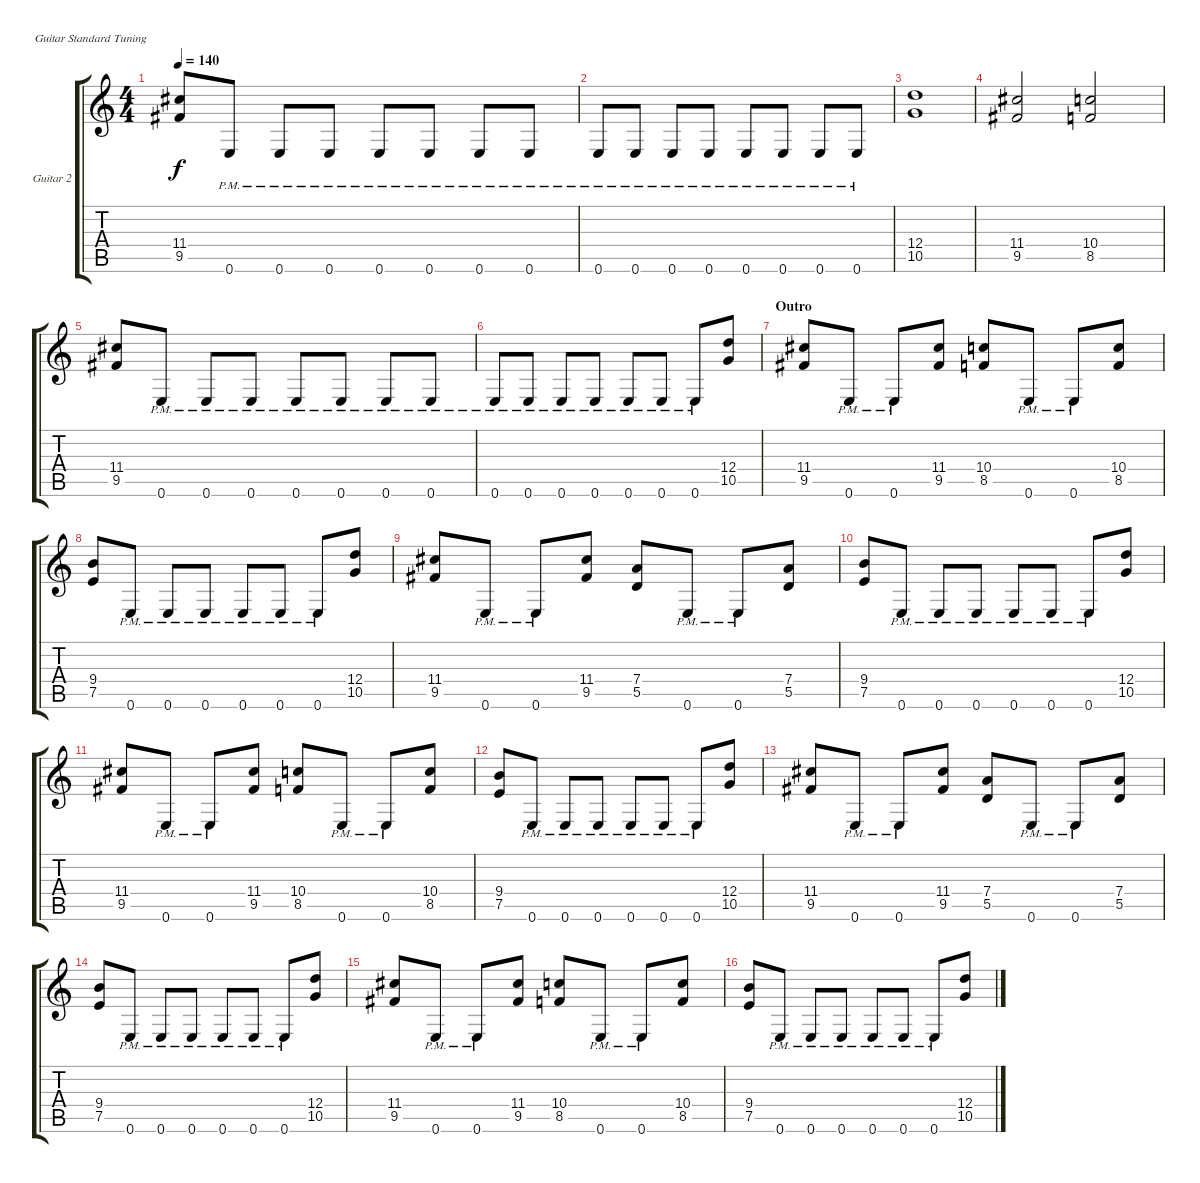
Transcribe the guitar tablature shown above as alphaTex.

\defaultSystemsLayout 4
\bracketExtendMode groupsimilarinstruments
\firstSystemTrackNameOrientation horizontal
\otherSystemsTrackNameOrientation horizontal
\track ("Guitar 2" "Guitar 2") {instrument distortionguitar}
\staff {score tabs}
\tuning (E4 B3 G3 D3 A2 E2)
\ts (4 4)
\tempo 140
\clef g2
\scale
0.333333
\ks c
(11.4 9.5).8{dy f} 0.6{pm}.8 0.6{pm}.8 0.6{pm}.8 0.6{pm}.8 0.6{pm}.8 0.6{pm}.8 0.6{pm}.8 |
\scale
0.333333 0.6{pm}.8 0.6{pm}.8 0.6{pm}.8 0.6{pm}.8 0.6{pm}.8 0.6{pm}.8 0.6{pm}.8 0.6{pm}.8 |
\scale
0.333333 (12.4 10.5).1 |
\scale
0.333333 (11.4 9.5).2 (10.4 8.5).2 |
\scale
0.333333 (11.4 9.5).8 0.6{pm}.8 0.6{pm}.8 0.6{pm}.8 0.6{pm}.8 0.6{pm}.8 0.6{pm}.8 0.6{pm}.8 |
\scale
0.333333 0.6{pm}.8 0.6{pm}.8 0.6{pm}.8 0.6{pm}.8 0.6{pm}.8 0.6{pm}.8 0.6{pm}.8 (12.4 10.5).8 |
\section ("" "Outro")
\scale
0.333333 (11.4 9.5).8 0.6{pm}.8 0.6{pm}.8 (11.4 9.5).8 (10.4 8.5).8 0.6{pm}.8 0.6{pm}.8 (10.4 8.5).8 |
\scale
0.333333 (9.4 7.5).8 0.6{pm}.8 0.6{pm}.8 0.6{pm}.8 0.6{pm}.8 0.6{pm}.8 0.6{pm}.8 (12.4 10.5).8 |
\scale
0.333333 (11.4 9.5).8 0.6{pm}.8 0.6{pm}.8 (11.4 9.5).8 (7.4 5.5).8 0.6{pm}.8 0.6{pm}.8 (7.4 5.5).8 |
\scale
0.333333 (9.4 7.5).8 0.6{pm}.8 0.6{pm}.8 0.6{pm}.8 0.6{pm}.8 0.6{pm}.8 0.6{pm}.8 (12.4 10.5).8 |
\scale
0.333333 (11.4 9.5).8 0.6{pm}.8 0.6{pm}.8 (11.4 9.5).8 (10.4 8.5).8 0.6{pm}.8 0.6{pm}.8 (10.4 8.5).8 |
\scale
0.333333 (9.4 7.5).8 0.6{pm}.8 0.6{pm}.8 0.6{pm}.8 0.6{pm}.8 0.6{pm}.8 0.6{pm}.8 (12.4 10.5).8 |
\scale
0.333333 (11.4 9.5).8 0.6{pm}.8 0.6{pm}.8 (11.4 9.5).8 (7.4 5.5).8 0.6{pm}.8 0.6{pm}.8 (7.4 5.5).8 |
\scale
0.333333 (9.4 7.5).8 0.6{pm}.8 0.6{pm}.8 0.6{pm}.8 0.6{pm}.8 0.6{pm}.8 0.6{pm}.8 (12.4 10.5).8 |
\scale
0.333333 (11.4 9.5).8 0.6{pm}.8 0.6{pm}.8 (11.4 9.5).8 (10.4 8.5).8 0.6{pm}.8 0.6{pm}.8 (10.4 8.5).8 |
\scale
0.333333 (9.4 7.5).8 0.6{pm}.8 0.6{pm}.8 0.6{pm}.8 0.6{pm}.8 0.6{pm}.8 0.6{pm}.8 (12.4 10.5).8
